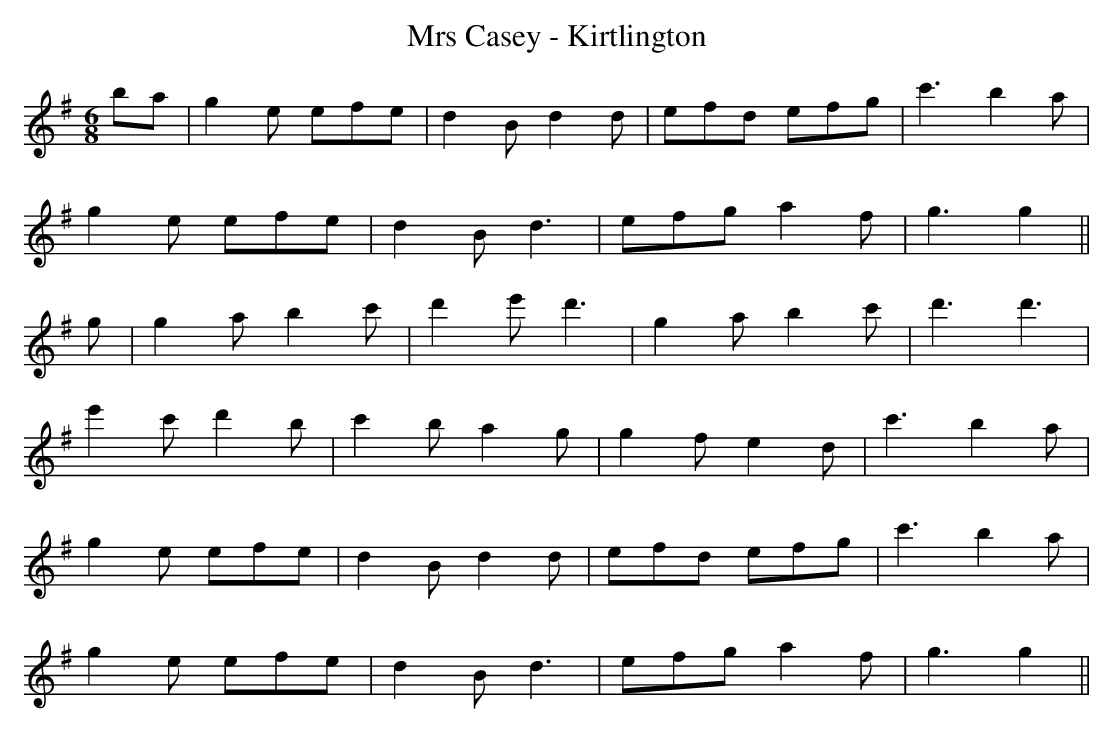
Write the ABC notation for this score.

X:1
T:Mrs Casey - Kirtlington
M:6/8
L:1/8
K:G
ba|g2 e efe|d2 B d2 d|efd efg|c'3 b2 a|
g2 e efe|d2 B d3|efg a2 f|g3 g2||
g|g2 a b2 c'|d'2 e' d'3|g2 a b2 c'|d'3 d'3|
e'2 c' d'2 b|c'2 b a2 g|g2 f e2 d|c'3 b2 a|
g2 e efe|d2 B d2 d|efd efg|c'3 b2 a|
g2 e efe|d2 Bd3|efg a2 f|g3 g2||
